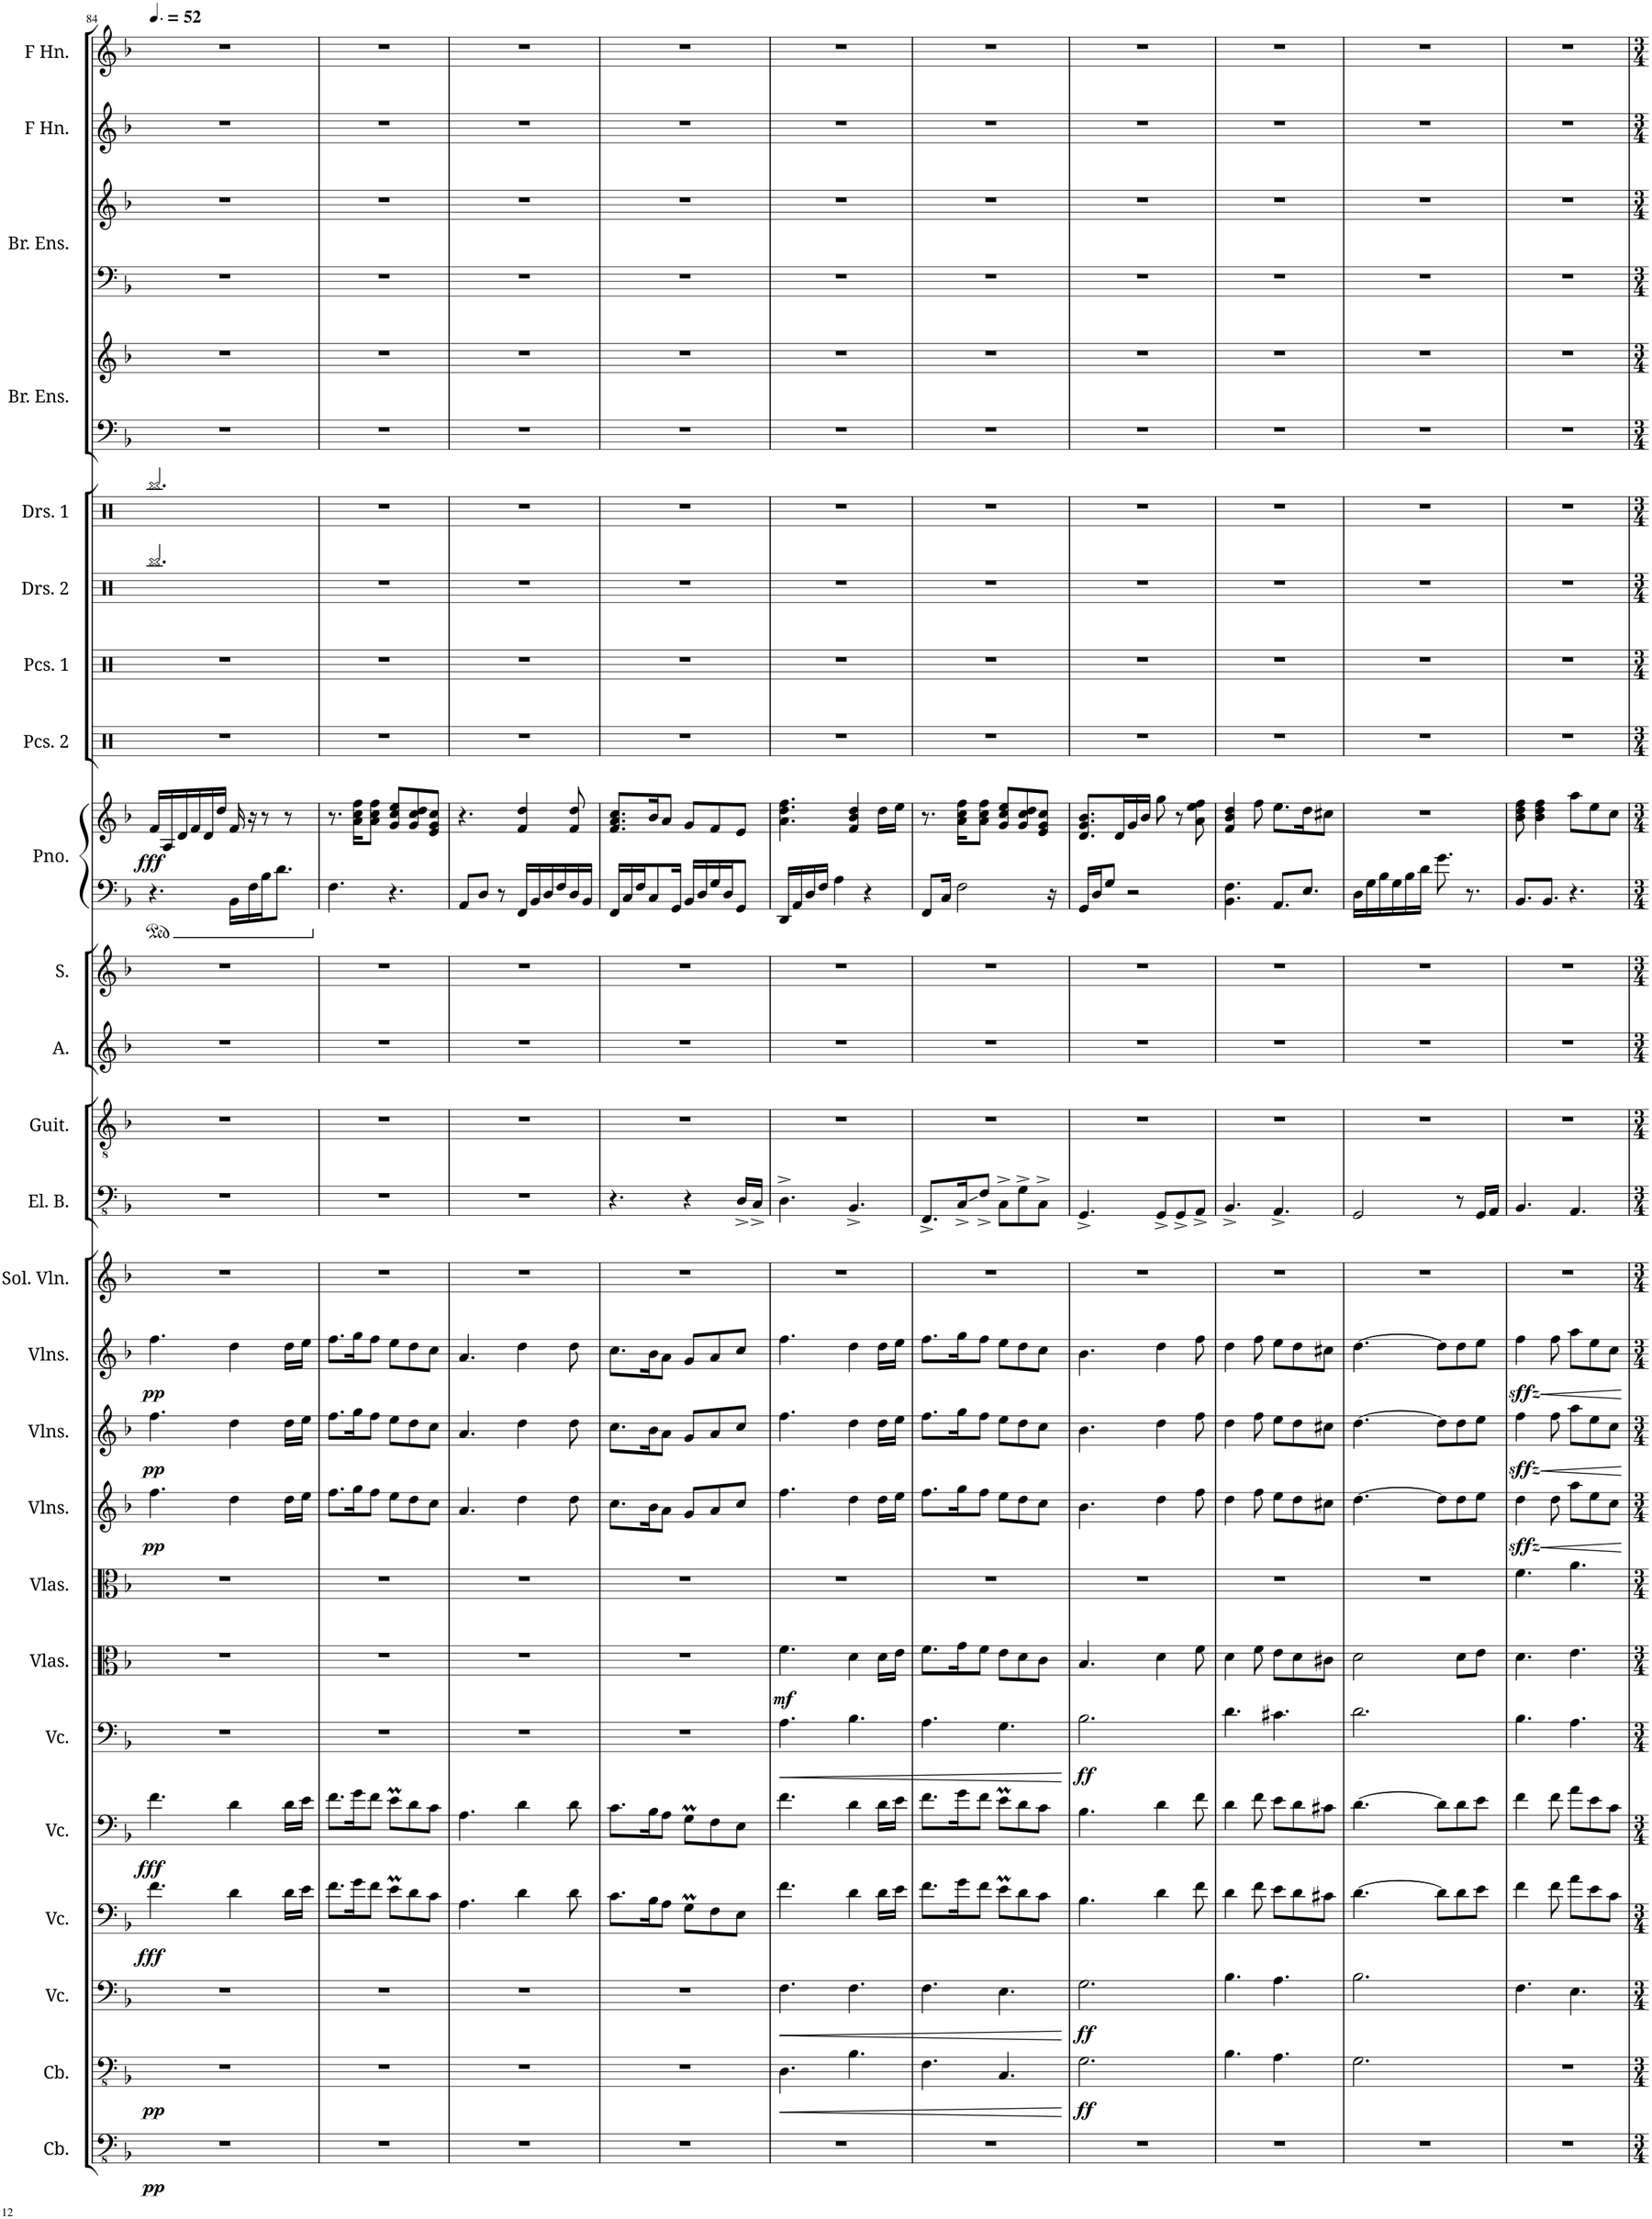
**kern	**dynam	**kern	**dynam	**kern	**dynam	**kern	**dynam	**kern	**dynam	**kern	**dynam	**kern	**dynam	**kern	**kern	**dynam	**kern	**dynam	**kern	**dynam	**kern	**kern	**kern	**kern	**kern	**kern	**kern	**dynam	**kern	**kern	**kern	**kern	**kern	**kern	**kern	**kern	**kern	**kern
*part25	*part25	*part24	*part24	*part23	*part23	*part22	*part22	*part21	*part21	*part20	*part20	*part19	*part19	*part18	*part17	*part17	*part16	*part16	*part15	*part15	*part14	*part13	*part12	*part11	*part10	*part9	*part9	*part9	*part8	*part7	*part6	*part5	*part4	*part4	*part3	*part3	*part2	*part1
*staff28	*staff28	*staff27	*staff27	*staff26	*staff26	*staff25	*staff25	*staff24	*staff24	*staff23	*staff23	*staff22	*staff22	*staff21	*staff20	*staff20	*staff19	*staff19	*staff18	*staff18	*staff17	*staff16	*staff15	*staff14	*staff13	*staff12	*staff11	*staff11/12	*staff10	*staff9	*staff8	*staff7	*staff6	*staff5	*staff4	*staff3	*staff2	*staff1
*I"Contrabass	*	*I"Contrabass	*	*I"Violoncello	*	*I"Violoncello	*	*I"Violoncello	*	*I"Violoncello	*	*I"Violas	*	*I"Violas	*I"Violins	*	*I"Violins	*	*I"Violins	*	*I"Solist Violin	*I"Electric Bass	*I"Acoustic Guitar	*I"Alto	*I"Soprano	*I"Piano	*	*	*I"Percussion 2	*I"Percussion 1	*I"Drumset 2	*I"Drumset 1	*I"Brass Ensemble	*	*I"Brass Ensemble	*	*I"Horn in F	*I"Horn in F
*I'Cb.	*	*I'Cb.	*	*I'Vc.	*	*I'Vc.	*	*I'Vc.	*	*I'Vc.	*	*I'Vlas.	*	*I'Vlas.	*I'Vlns.	*	*I'Vlns.	*	*I'Vlns.	*	*I'Sol. Vln.	*I'El. B.	*I'Guit.	*I'A.	*I'S.	*I'Pno.	*	*	*I'Pcs. 2	*I'Pcs. 1	*I'Drs. 2	*I'Drs. 1	*I'Br. Ens.	*	*I'Br. Ens.	*	*	*
!!LO:PB:g=z
*clefFv4	*	*clefFv4	*	*clefF4	*	*clefF4	*	*clefF4	*	*clefF4	*	*clefC3	*	*clefC3	*clefG2	*	*clefG2	*	*clefG2	*	*clefG2	*clefFv4	*clefGv2	*clefG2	*clefG2	*clefF4	*clefG2	*	*clefX	*clefX	*clefX	*clefX	*clefF4	*clefG2	*clefF4	*clefG2	*clefG2	*clefG2
*ITrd7c12	*	*ITrd7c12	*	*	*	*	*	*	*	*	*	*	*	*	*	*	*	*	*	*	*	*	*	*	*	*	*	*	*	*	*	*	*	*	*	*	*ITrd4c7	*ITrd4c7
*k[b-]	*	*k[b-]	*	*k[b-]	*	*k[b-]	*	*k[b-]	*	*k[b-]	*	*k[b-]	*	*k[b-]	*k[b-]	*	*k[b-]	*	*k[b-]	*	*k[b-]	*k[b-]	*k[b-]	*k[b-]	*k[b-]	*k[b-]	*k[b-]	*	*k[]	*k[]	*k[]	*k[]	*k[b-]	*k[b-]	*k[b-]	*k[b-]	*k[b-]	*k[b-]
*M6/8	*	*M6/8	*	*M6/8	*	*M6/8	*	*M6/8	*	*M6/8	*	*M6/8	*	*M6/8	*M6/8	*	*M6/8	*	*M6/8	*	*M6/8	*M6/8	*M6/8	*M6/8	*M6/8	*M6/8	*M6/8	*	*M6/8	*M6/8	*M6/8	*M6/8	*M6/8	*M6/8	*M6/8	*M6/8	*M6/8	*M6/8
*MM78	*	*MM78	*	*MM78	*	*MM78	*	*MM78	*	*MM78	*	*MM78	*	*MM78	*MM78	*	*MM78	*	*MM78	*	*MM78	*MM78	*MM78	*MM78	*MM78	*MM78	*MM78	*	*MM78	*MM78	*MM78	*MM78	*MM78	*MM78	*MM78	*MM78	*MM78	*MM78
=84	=84	=84	=84	=84	=84	=84	=84	=84	=84	=84	=84	=84	=84	=84	=84	=84	=84	=84	=84	=84	=84	=84	=84	=84	=84	=84	=84	=84	=84	=84	=84	=84	=84	=84	=84	=84	=84	=84
!	!LO:DY:b	!	!LO:DY:b	!	!	!	!LO:DY:b	!	!LO:DY:b	!	!	!	!	!	!	!LO:DY:b	!	!LO:DY:b	!	!LO:DY:b	!	!	!	!	!	!	!	!LO:DY:b	!	!	!	!	!	!	!	!	!	!
2.r	pp	2.r	pp	2.r	.	4.f\	fff	4.f\	fff	2.r	.	2.r	.	2.r	4.ff\	pp	4.ff\	pp	4.ff\	pp	2.r	2.r	2.r	2.r	2.r	4.r	16f/LL	fff	2.r	2.r	2.Rbb/	2.Rbb/	2.r	2.r	2.r	2.r	2.r	2.r
.	.	.	.	.	.	.	.	.	.	.	.	.	.	.	.	.	.	.	.	.	.	.	.	.	.	.	16A/	.	.	.	.	.	.	.	.	.	.	.
.	.	.	.	.	.	.	.	.	.	.	.	.	.	.	.	.	.	.	.	.	.	.	.	.	.	.	16d/	.	.	.	.	.	.	.	.	.	.	.
.	.	.	.	.	.	.	.	.	.	.	.	.	.	.	.	.	.	.	.	.	.	.	.	.	.	.	16f/	.	.	.	.	.	.	.	.	.	.	.
.	.	.	.	.	.	.	.	.	.	.	.	.	.	.	.	.	.	.	.	.	.	.	.	.	.	.	16d/	.	.	.	.	.	.	.	.	.	.	.
.	.	.	.	.	.	.	.	.	.	.	.	.	.	.	.	.	.	.	.	.	.	.	.	.	.	.	16dd/JJ	.	.	.	.	.	.	.	.	.	.	.
.	.	.	.	.	.	4d\	.	4d\	.	.	.	.	.	.	4dd\	.	4dd\	.	4dd\	.	.	.	.	.	.	16BB-\LL	16f/	.	.	.	.	.	.	.	.	.	.	.
.	.	.	.	.	.	.	.	.	.	.	.	.	.	.	.	.	.	.	.	.	.	.	.	.	.	16F\	16r	.	.	.	.	.	.	.	.	.	.	.
.	.	.	.	.	.	.	.	.	.	.	.	.	.	.	.	.	.	.	.	.	.	.	.	.	.	16B-\J	8r	.	.	.	.	.	.	.	.	.	.	.
.	.	.	.	.	.	.	.	.	.	.	.	.	.	.	.	.	.	.	.	.	.	.	.	.	.	8.d\J	.	.	.	.	.	.	.	.	.	.	.	.
.	.	.	.	.	.	16d\LL	.	16d\LL	.	.	.	.	.	.	16dd\LL	.	16dd\LL	.	16dd\LL	.	.	.	.	.	.	.	8r	.	.	.	.	.	.	.	.	.	.	.
.	.	.	.	.	.	16e\JJ	.	16e\JJ	.	.	.	.	.	.	16ee\JJ	.	16ee\JJ	.	16ee\JJ	.	.	.	.	.	.	.	.	.	.	.	.	.	.	.	.	.	.	.
=85	=85	=85	=85	=85	=85	=85	=85	=85	=85	=85	=85	=85	=85	=85	=85	=85	=85	=85	=85	=85	=85	=85	=85	=85	=85	=85	=85	=85	=85	=85	=85	=85	=85	=85	=85	=85	=85	=85
2.r	.	2.r	.	2.r	.	8.f\L	.	8.f\L	.	2.r	.	2.r	.	2.r	8.ff\L	.	8.ff\L	.	8.ff\L	.	2.r	2.r	2.r	2.r	2.r	4.F\	8.r	.	2.r	2.r	2.r	2.r	2.r	2.r	2.r	2.r	2.r	2.r
.	.	.	.	.	.	16g\K	.	16g\K	.	.	.	.	.	.	16gg\K	.	16gg\K	.	16gg\K	.	.	.	.	.	.	.	16a\ 16cc\ 16ff\KL	.	.	.	.	.	.	.	.	.	.	.
.	.	.	.	.	.	8f\J	.	8f\J	.	.	.	.	.	.	8ff\J	.	8ff\J	.	8ff\J	.	.	.	.	.	.	.	8a\ 8cc\ 8ff\J	.	.	.	.	.	.	.	.	.	.	.
.	.	.	.	.	.	8em\L	.	8em\L	.	.	.	.	.	.	8ee\L	.	8ee\L	.	8ee\L	.	.	.	.	.	.	4.r	8g/ 8cc/ 8ee/L	.	.	.	.	.	.	.	.	.	.	.
.	.	.	.	.	.	8d\	.	8d\	.	.	.	.	.	.	8dd\	.	8dd\	.	8dd\	.	.	.	.	.	.	.	8g/ 8cc/ 8dd/	.	.	.	.	.	.	.	.	.	.	.
.	.	.	.	.	.	8c\J	.	8c\J	.	.	.	.	.	.	8cc\J	.	8cc\J	.	8cc\J	.	.	.	.	.	.	.	8e/ 8g/ 8cc/J	.	.	.	.	.	.	.	.	.	.	.
=86	=86	=86	=86	=86	=86	=86	=86	=86	=86	=86	=86	=86	=86	=86	=86	=86	=86	=86	=86	=86	=86	=86	=86	=86	=86	=86	=86	=86	=86	=86	=86	=86	=86	=86	=86	=86	=86	=86
2.r	.	2.r	.	2.r	.	4.A\	.	4.A\	.	2.r	.	2.r	.	2.r	4.a/	.	4.a/	.	4.a/	.	2.r	2.r	2.r	2.r	2.r	8AA/L	4.r	.	2.r	2.r	2.r	2.r	2.r	2.r	2.r	2.r	2.r	2.r
.	.	.	.	.	.	.	.	.	.	.	.	.	.	.	.	.	.	.	.	.	.	.	.	.	.	8D/J	.	.	.	.	.	.	.	.	.	.	.	.
.	.	.	.	.	.	.	.	.	.	.	.	.	.	.	.	.	.	.	.	.	.	.	.	.	.	8r	.	.	.	.	.	.	.	.	.	.	.	.
.	.	.	.	.	.	4d\	.	4d\	.	.	.	.	.	.	4dd\	.	4dd\	.	4dd\	.	.	.	.	.	.	16FF/LL	4f/ 4dd/	.	.	.	.	.	.	.	.	.	.	.
.	.	.	.	.	.	.	.	.	.	.	.	.	.	.	.	.	.	.	.	.	.	.	.	.	.	16BB-/	.	.	.	.	.	.	.	.	.	.	.	.
.	.	.	.	.	.	.	.	.	.	.	.	.	.	.	.	.	.	.	.	.	.	.	.	.	.	16D/	.	.	.	.	.	.	.	.	.	.	.	.
.	.	.	.	.	.	.	.	.	.	.	.	.	.	.	.	.	.	.	.	.	.	.	.	.	.	16F/	.	.	.	.	.	.	.	.	.	.	.	.
.	.	.	.	.	.	8d\	.	8d\	.	.	.	.	.	.	8dd\	.	8dd\	.	8dd\	.	.	.	.	.	.	16D/	8f/ 8dd/	.	.	.	.	.	.	.	.	.	.	.
.	.	.	.	.	.	.	.	.	.	.	.	.	.	.	.	.	.	.	.	.	.	.	.	.	.	16BB-/JJ	.	.	.	.	.	.	.	.	.	.	.	.
=87	=87	=87	=87	=87	=87	=87	=87	=87	=87	=87	=87	=87	=87	=87	=87	=87	=87	=87	=87	=87	=87	=87	=87	=87	=87	=87	=87	=87	=87	=87	=87	=87	=87	=87	=87	=87	=87	=87
2.r	.	2.r	.	2.r	.	8.c\L	.	8.c\L	.	2.r	.	2.r	.	2.r	8.cc\L	.	8.cc\L	.	8.cc\L	.	2.r	4.r	2.r	2.r	2.r	16FF/LL	8.f/ 8.a/ 8.cc/L	.	2.r	2.r	2.r	2.r	2.r	2.r	2.r	2.r	2.r	2.r
.	.	.	.	.	.	.	.	.	.	.	.	.	.	.	.	.	.	.	.	.	.	.	.	.	.	16C/	.	.	.	.	.	.	.	.	.	.	.	.
.	.	.	.	.	.	.	.	.	.	.	.	.	.	.	.	.	.	.	.	.	.	.	.	.	.	16F/J	.	.	.	.	.	.	.	.	.	.	.	.
.	.	.	.	.	.	16B-\K	.	16B-\K	.	.	.	.	.	.	16b-\K	.	16b-\K	.	16b-\K	.	.	.	.	.	.	8C/	16b-/K	.	.	.	.	.	.	.	.	.	.	.
.	.	.	.	.	.	8A\J	.	8A\J	.	.	.	.	.	.	8a\J	.	8a\J	.	8a\J	.	.	.	.	.	.	.	8a/J	.	.	.	.	.	.	.	.	.	.	.
.	.	.	.	.	.	.	.	.	.	.	.	.	.	.	.	.	.	.	.	.	.	.	.	.	.	16GG/Jk	.	.	.	.	.	.	.	.	.	.	.	.
.	.	.	.	.	.	8GM\L	.	8GM\L	.	.	.	.	.	.	8g/L	.	8g/L	.	8g/L	.	.	4r	.	.	.	16BB-/LL	8g/L	.	.	.	.	.	.	.	.	.	.	.
.	.	.	.	.	.	.	.	.	.	.	.	.	.	.	.	.	.	.	.	.	.	.	.	.	.	16D/	.	.	.	.	.	.	.	.	.	.	.	.
.	.	.	.	.	.	8F\	.	8F\	.	.	.	.	.	.	8a/	.	8a/	.	8a/	.	.	.	.	.	.	16G/	8f/	.	.	.	.	.	.	.	.	.	.	.
.	.	.	.	.	.	.	.	.	.	.	.	.	.	.	.	.	.	.	.	.	.	.	.	.	.	16D/J	.	.	.	.	.	.	.	.	.	.	.	.
.	.	.	.	.	.	8E\J	.	8E\J	.	.	.	.	.	.	8cc/J	.	8cc/J	.	8cc/J	.	.	16DD^/LL	.	.	.	8GG/J	8e/J	.	.	.	.	.	.	.	.	.	.	.
.	.	.	.	.	.	.	.	.	.	.	.	.	.	.	.	.	.	.	.	.	.	16CC^/JJ	.	.	.	.	.	.	.	.	.	.	.	.	.	.	.	.
=88	=88	=88	=88	=88	=88	=88	=88	=88	=88	=88	=88	=88	=88	=88	=88	=88	=88	=88	=88	=88	=88	=88	=88	=88	=88	=88	=88	=88	=88	=88	=88	=88	=88	=88	=88	=88	=88	=88
!	!	!	!LO:HP:b	!	!LO:HP:b	!	!	!	!	!	!LO:HP:b	!	!LO:DY:b	!	!	!	!	!	!	!	!	!	!	!	!	!	!	!	!	!	!	!	!	!	!	!	!	!
2.r	.	4.DD\	<	4.F\	<	4.f\	.	4.f\	.	4.A\	<	4.f\	mf	2.r	4.ff\	.	4.ff\	.	4.ff\	.	2.r	4.DD^\	2.r	2.r	2.r	16DD/LL	4.a\ 4.dd\ 4.ff\	.	2.r	2.r	2.r	2.r	2.r	2.r	2.r	2.r	2.r	2.r
.	.	.	.	.	.	.	.	.	.	.	.	.	.	.	.	.	.	.	.	.	.	.	.	.	.	16AA/	.	.	.	.	.	.	.	.	.	.	.	.
.	.	.	.	.	.	.	.	.	.	.	.	.	.	.	.	.	.	.	.	.	.	.	.	.	.	16D/	.	.	.	.	.	.	.	.	.	.	.	.
.	.	.	.	.	.	.	.	.	.	.	.	.	.	.	.	.	.	.	.	.	.	.	.	.	.	16F/JJ	.	.	.	.	.	.	.	.	.	.	.	.
.	.	.	.	.	.	.	.	.	.	.	.	.	.	.	.	.	.	.	.	.	.	.	.	.	.	4A\	.	.	.	.	.	.	.	.	.	.	.	.
.	.	4.BB-\	.	4.F\	.	4d\	.	4d\	.	4.B-\	.	4d\	.	.	4dd\	.	4dd\	.	4dd\	.	.	4.BBB-^/	.	.	.	.	4f/ 4b-/ 4dd/	.	.	.	.	.	.	.	.	.	.	.
.	.	.	.	.	.	.	.	.	.	.	.	.	.	.	.	.	.	.	.	.	.	.	.	.	.	4r	.	.	.	.	.	.	.	.	.	.	.	.
.	.	.	.	.	.	16d\LL	.	16d\LL	.	.	.	16d\LL	.	.	16dd\LL	.	16dd\LL	.	16dd\LL	.	.	.	.	.	.	.	16dd\LL	.	.	.	.	.	.	.	.	.	.	.
.	.	.	.	.	.	16e\JJ	.	16e\JJ	.	.	.	16e\JJ	.	.	16ee\JJ	.	16ee\JJ	.	16ee\JJ	.	.	.	.	.	.	.	16ee\JJ	.	.	.	.	.	.	.	.	.	.	.
=89	=89	=89	=89	=89	=89	=89	=89	=89	=89	=89	=89	=89	=89	=89	=89	=89	=89	=89	=89	=89	=89	=89	=89	=89	=89	=89	=89	=89	=89	=89	=89	=89	=89	=89	=89	=89	=89	=89
2.r	.	4.FF\	.	4.F\	.	8.f\L	.	8.f\L	.	4.A\	.	8.f\L	.	2.r	8.ff\L	.	8.ff\L	.	8.ff\L	.	2.r	8.FFF^/L	2.r	2.r	2.r	8FF/L	8.r	.	2.r	2.r	2.r	2.r	2.r	2.r	2.r	2.r	2.r	2.r
.	.	.	.	.	.	.	.	.	.	.	.	.	.	.	.	.	.	.	.	.	.	.	.	.	.	16C/Jk	.	.	.	.	.	.	.	.	.	.	.	.
.	.	.	.	.	.	16g\K	.	16g\K	.	.	.	16g\K	.	.	16gg\K	.	16gg\K	.	16gg\K	.	.	16CC^/K	.	.	.	2F\	16a\ 16cc\ 16ff\KL	.	.	.	.	.	.	.	.	.	.	.
.	.	.	.	.	.	8f\J	.	8f\J	.	.	.	8f\J	.	.	8ff\J	.	8ff\J	.	8ff\J	.	.	8FF^/J	.	.	.	.	8a\ 8cc\ 8ff\J	.	.	.	.	.	.	.	.	.	.	.
.	.	4.CC/	.	4.E\	.	8em\L	.	8em\L	.	4.G\	.	8e\L	.	.	8ee\L	.	8ee\L	.	8ee\L	.	.	8CC^\L	.	.	.	.	8g/ 8cc/ 8ee/L	.	.	.	.	.	.	.	.	.	.	.
.	.	.	.	.	.	8d\	.	8d\	.	.	.	8d\	.	.	8dd\	.	8dd\	.	8dd\	.	.	8GG^\	.	.	.	.	8g/ 8cc/ 8dd/	.	.	.	.	.	.	.	.	.	.	.
.	.	.	.	.	.	8c\J	.	8c\J	.	.	.	8c\J	.	.	8cc\J	.	8cc\J	.	8cc\J	.	.	8CC^\J	.	.	.	.	8e/ 8g/ 8cc/J	.	.	.	.	.	.	.	.	.	.	.
.	.	.	.	.	.	.	.	.	.	.	.	.	.	.	.	.	.	.	.	.	.	.	.	.	.	16r	.	.	.	.	.	.	.	.	.	.	.	.
.	.	.	[	.	[	.	.	.	.	.	[	.	.	.	.	.	.	.	.	.	.	.	.	.	.	.	.	.	.	.	.	.	.	.	.	.	.	.
=90	=90	=90	=90	=90	=90	=90	=90	=90	=90	=90	=90	=90	=90	=90	=90	=90	=90	=90	=90	=90	=90	=90	=90	=90	=90	=90	=90	=90	=90	=90	=90	=90	=90	=90	=90	=90	=90	=90
!	!	!	!LO:DY:b	!	!LO:DY:b	!	!	!	!	!	!LO:DY:b	!	!	!	!	!	!	!	!	!	!	!	!	!	!	!	!	!	!	!	!	!	!	!	!	!	!	!
2.r	.	2.GG\	ff	2.G\	ff	4.B-\	.	4.B-\	.	2.B-\	ff	4.B-/	.	2.r	4.b-\	.	4.b-\	.	4.b-\	.	2.r	4.GGG^/	2.r	2.r	2.r	16GG/LL	8.d/ 8.g/ 8.b-/L	.	2.r	2.r	2.r	2.r	2.r	2.r	2.r	2.r	2.r	2.r
.	.	.	.	.	.	.	.	.	.	.	.	.	.	.	.	.	.	.	.	.	.	.	.	.	.	16D/J	.	.	.	.	.	.	.	.	.	.	.	.
.	.	.	.	.	.	.	.	.	.	.	.	.	.	.	.	.	.	.	.	.	.	.	.	.	.	8G/J	.	.	.	.	.	.	.	.	.	.	.	.
.	.	.	.	.	.	.	.	.	.	.	.	.	.	.	.	.	.	.	.	.	.	.	.	.	.	.	16d/L	.	.	.	.	.	.	.	.	.	.	.
.	.	.	.	.	.	.	.	.	.	.	.	.	.	.	.	.	.	.	.	.	.	.	.	.	.	2r	16g/	.	.	.	.	.	.	.	.	.	.	.
.	.	.	.	.	.	.	.	.	.	.	.	.	.	.	.	.	.	.	.	.	.	.	.	.	.	.	16b-/JJ	.	.	.	.	.	.	.	.	.	.	.
.	.	.	.	.	.	4d\	.	4d\	.	.	.	4d\	.	.	4dd\	.	4dd\	.	4dd\	.	.	8GGG^/L	.	.	.	.	8gg\	.	.	.	.	.	.	.	.	.	.	.
.	.	.	.	.	.	.	.	.	.	.	.	.	.	.	.	.	.	.	.	.	.	8GGG^/	.	.	.	.	8r	.	.	.	.	.	.	.	.	.	.	.
.	.	.	.	.	.	8f\	.	8f\	.	.	.	8f\	.	.	8ff\	.	8ff\	.	8ff\	.	.	8AAA^/J	.	.	.	.	8a\ 8ee\ 8ff\	.	.	.	.	.	.	.	.	.	.	.
=91	=91	=91	=91	=91	=91	=91	=91	=91	=91	=91	=91	=91	=91	=91	=91	=91	=91	=91	=91	=91	=91	=91	=91	=91	=91	=91	=91	=91	=91	=91	=91	=91	=91	=91	=91	=91	=91	=91
2.r	.	4.BB-\	.	4.B-\	.	4d\	.	4d\	.	4.d\	.	4d\	.	2.r	4dd\	.	4dd\	.	4dd\	.	2.r	4.BBB-^/	2.r	2.r	2.r	4.BB-\ 4.F\	4f/ 4b-/ 4dd/	.	2.r	2.r	2.r	2.r	2.r	2.r	2.r	2.r	2.r	2.r
.	.	.	.	.	.	8f\	.	8f\	.	.	.	8f\	.	.	8ff\	.	8ff\	.	8ff\	.	.	.	.	.	.	.	8ff\	.	.	.	.	.	.	.	.	.	.	.
.	.	4.AA\	.	4.A\	.	8e\L	.	8e\L	.	4.c#X\	.	8e\L	.	.	8ee\L	.	8ee\L	.	8ee\L	.	.	4.AAA^/	.	.	.	8.AA/L	8.ee\L	.	.	.	.	.	.	.	.	.	.	.
.	.	.	.	.	.	8d\	.	8d\	.	.	.	8d\	.	.	8dd\	.	8dd\	.	8dd\	.	.	.	.	.	.	.	.	.	.	.	.	.	.	.	.	.	.	.
.	.	.	.	.	.	.	.	.	.	.	.	.	.	.	.	.	.	.	.	.	.	.	.	.	.	8.E/J	16dd\K	.	.	.	.	.	.	.	.	.	.	.
.	.	.	.	.	.	8c#X\J	.	8c#X\J	.	.	.	8c#X\J	.	.	8cc#X\J	.	8cc#X\J	.	8cc#X\J	.	.	.	.	.	.	.	8cc#X\J	.	.	.	.	.	.	.	.	.	.	.
=92	=92	=92	=92	=92	=92	=92	=92	=92	=92	=92	=92	=92	=92	=92	=92	=92	=92	=92	=92	=92	=92	=92	=92	=92	=92	=92	=92	=92	=92	=92	=92	=92	=92	=92	=92	=92	=92	=92
2.r	.	2.GG\	.	2.B-\	.	[4.d\	.	[4.d\	.	2.d\	.	2d\	.	2.r	[4.dd\	.	[4.dd\	.	[4.dd\	.	2.r	2GGG/	2.r	2.r	2.r	16D\LL	2.r	.	2.r	2.r	2.r	2.r	2.r	2.r	2.r	2.r	2.r	2.r
.	.	.	.	.	.	.	.	.	.	.	.	.	.	.	.	.	.	.	.	.	.	.	.	.	.	16G\	.	.	.	.	.	.	.	.	.	.	.	.
.	.	.	.	.	.	.	.	.	.	.	.	.	.	.	.	.	.	.	.	.	.	.	.	.	.	16B-\	.	.	.	.	.	.	.	.	.	.	.	.
.	.	.	.	.	.	.	.	.	.	.	.	.	.	.	.	.	.	.	.	.	.	.	.	.	.	16G\	.	.	.	.	.	.	.	.	.	.	.	.
.	.	.	.	.	.	.	.	.	.	.	.	.	.	.	.	.	.	.	.	.	.	.	.	.	.	16B-\	.	.	.	.	.	.	.	.	.	.	.	.
.	.	.	.	.	.	.	.	.	.	.	.	.	.	.	.	.	.	.	.	.	.	.	.	.	.	16d\JJ	.	.	.	.	.	.	.	.	.	.	.	.
.	.	.	.	.	.	8d\L]	.	8d\L]	.	.	.	.	.	.	8dd\L]	.	8dd\L]	.	8dd\L]	.	.	.	.	.	.	8.g\	.	.	.	.	.	.	.	.	.	.	.	.
.	.	.	.	.	.	8d\	.	8d\	.	.	.	8d\L	.	.	8dd\	.	8dd\	.	8dd\	.	.	8r	.	.	.	.	.	.	.	.	.	.	.	.	.	.	.	.
.	.	.	.	.	.	.	.	.	.	.	.	.	.	.	.	.	.	.	.	.	.	.	.	.	.	8.r	.	.	.	.	.	.	.	.	.	.	.	.
.	.	.	.	.	.	8e\J	.	8e\J	.	.	.	8e\J	.	.	8ee\J	.	8ee\J	.	8ee\J	.	.	16GGG/LL	.	.	.	.	.	.	.	.	.	.	.	.	.	.	.	.
.	.	.	.	.	.	.	.	.	.	.	.	.	.	.	.	.	.	.	.	.	.	16AAA/JJ	.	.	.	.	.	.	.	.	.	.	.	.	.	.	.	.
=93	=93	=93	=93	=93	=93	=93	=93	=93	=93	=93	=93	=93	=93	=93	=93	=93	=93	=93	=93	=93	=93	=93	=93	=93	=93	=93	=93	=93	=93	=93	=93	=93	=93	=93	=93	=93	=93	=93
!	!	!	!	!	!	!	!	!	!	!	!	!	!	!	!	!LO:HP:b	!	!LO:HP:b	!	!LO:HP:b	!	!	!	!	!	!	!	!	!	!	!	!	!	!	!	!	!	!
!	!	!	!	!	!	!	!	!	!	!	!	!	!	!	!	!LO:DY:n=1:b	!	!LO:DY:n=1:b	!	!LO:DY:n=1:b	!	!	!	!	!	!	!	!	!	!	!	!	!	!	!	!	!	!
2.r	.	2.r	.	4.F\	.	4f\	.	4f\	.	4.B-\	.	4.d\	.	4.f\	4dd\	< sffz	4ff\	< sffz	4ff\	< sffz	2.r	4.BBB-/	2.r	2.r	2.r	8.BB-/L	8b-\ 8dd\ 8ff\	.	2.r	2.r	2.r	2.r	2.r	2.r	2.r	2.r	2.r	2.r
.	.	.	.	.	.	.	.	.	.	.	.	.	.	.	.	.	.	.	.	.	.	.	.	.	.	.	4b-\ 4dd\ 4ff\	.	.	.	.	.	.	.	.	.	.	.
.	.	.	.	.	.	.	.	.	.	.	.	.	.	.	.	.	.	.	.	.	.	.	.	.	.	8.BB-/J	.	.	.	.	.	.	.	.	.	.	.	.
.	.	.	.	.	.	8f\	.	8f\	.	.	.	.	.	.	8dd\	.	8ff\	.	8ff\	.	.	.	.	.	.	.	.	.	.	.	.	.	.	.	.	.	.	.
.	.	.	.	4.E\	.	8a\L	.	8a\L	.	4.A\	.	4.e\	.	4.a\	8aa\L	.	8aa\L	.	8aa\L	.	.	4.AAA/	.	.	.	4.r	8aa\L	.	.	.	.	.	.	.	.	.	.	.
.	.	.	.	.	.	8e\	.	8e\	.	.	.	.	.	.	8ee\	.	8ee\	.	8ee\	.	.	.	.	.	.	.	8ee\	.	.	.	.	.	.	.	.	.	.	.
.	.	.	.	.	.	8c\J	.	8c\J	.	.	.	.	.	.	8cc\J	.	8cc\J	.	8cc\J	.	.	.	.	.	.	.	8cc\J	.	.	.	.	.	.	.	.	.	.	.
.	.	.	.	.	.	.	.	.	.	.	.	.	.	.	.	[	.	[	.	[	.	.	.	.	.	.	.	.	.	.	.	.	.	.	.	.	.	.
=	=	=	=	=	=	=	=	=	=	=	=	=	=	=	=	=	=	=	=	=	=	=	=	=	=	=	=	=	=	=	=	=	=	=	=	=	=	=
*-	*-	*-	*-	*-	*-	*-	*-	*-	*-	*-	*-	*-	*-	*-	*-	*-	*-	*-	*-	*-	*-	*-	*-	*-	*-	*-	*-	*-	*-	*-	*-	*-	*-	*-	*-	*-	*-	*-
